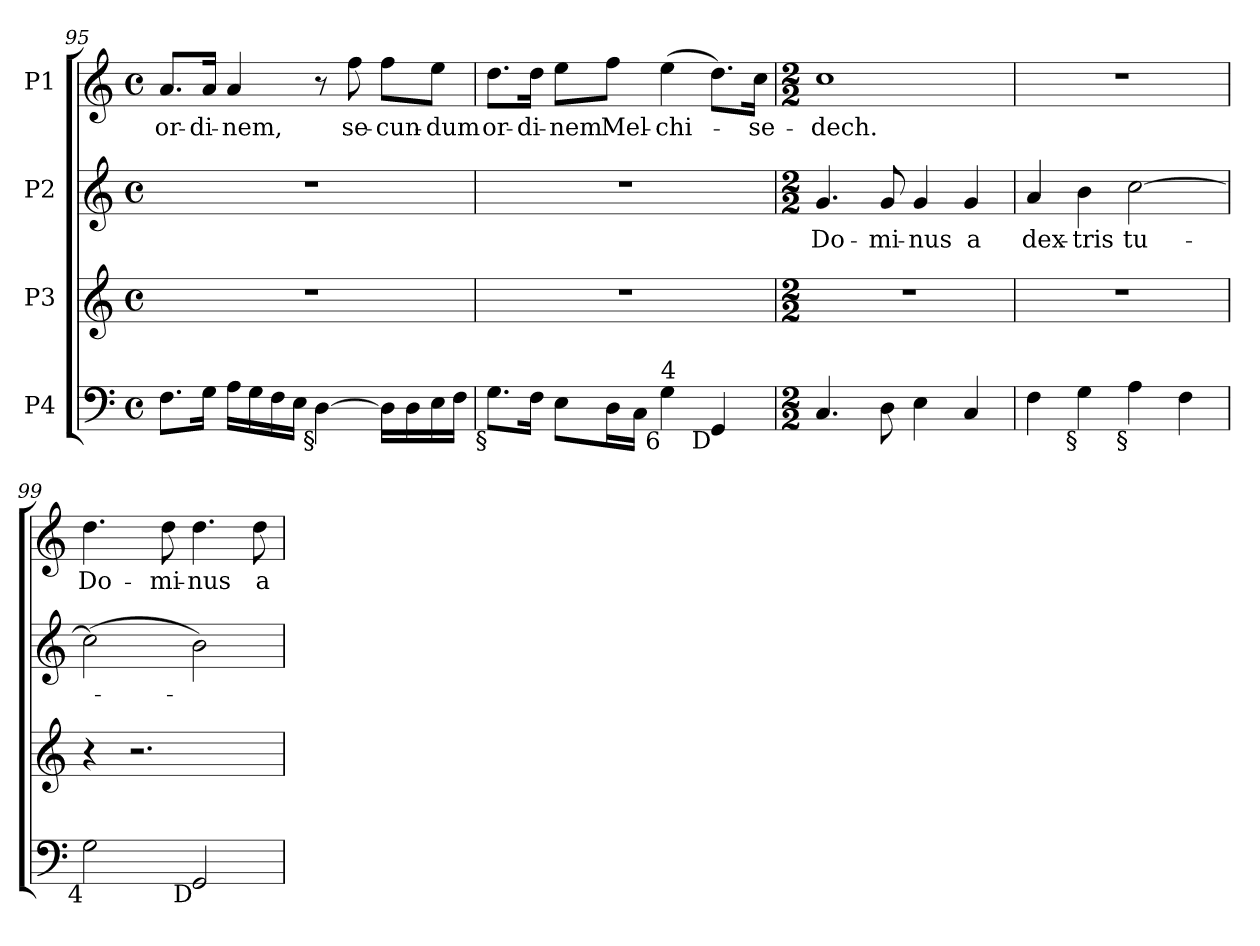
**kern	**kern	**kern	**text	**kern	**text
*part4	*part3	*part2	*part2	*part1	*part1
*staff4	*staff3	*staff2	*staff2	*staff1	*staff1
*I"P4	*I"P3	*I"P2	*	*I"P1	*
*clefF4	*clefG2	*clefG2	*	*clefG2	*
*k[]	*k[]	*k[]	*	*k[]	*
*C:	*C:	*C:	*	*C:	*
*M4/4	*M4/4	*M4/4	*	*M4/4	*
*met(c)	*met(c)	*met(c)	*	*met(c)	*
=95	=95	=95	=95	=95	=95
!	!	!	!	!	!LO:LY:b:color=#000000
8.Fi\L	1r	1r	.	8.ai/L	or-
!	!	!	!	!	!LO:LY:b:color=#000000
16Gi\Jk	.	.	.	16ai/Jk	-di-
!	!	!	!	!	!LO:LY:b:color=#000000
16Ai\LL	.	.	.	4ai/	-nem,
16Gi\	.	.	.	.	.
16Fi\	.	.	.	.	.
16Ei\JJ	.	.	.	.	.
!LO:TX:b:rj:t=§	!	!	!	!	!
[4Di\	.	.	.	8r	.
!	!	!	!	!	!LO:LY:b:color=#000000
.	.	.	.	8ffi\	se-
!	!	!	!	!	!LO:LY:b:color=#000000
16Di\LL]	.	.	.	8ffi\L	-cun-
16Di\	.	.	.	.	.
!	!	!	!	!	!LO:LY:b:color=#000000
16Ei\	.	.	.	8eei\J	-dum
16Fi\JJ	.	.	.	.	.
!!LO:PB:g=z
=96	=96	=96	=96	=96	=96
!LO:TX:b:rj:t=§	!	!	!	!	!
!	!	!	!	!	!LO:LY:b:color=#000000
8.Gi\L	1r	1r	.	8.ddi\L	or-
!	!	!	!	!	!LO:LY:b:color=#000000
16Fi\Jk	.	.	.	16ddi\Jk	-di-
!	!	!	!	!	!LO:LY:b:color=#000000
8Ei\L	.	.	.	8eei\L	-nem
!	!	!	!	!	!LO:LY:b:color=#000000
16Di\L	.	.	.	8ffi\J	Mel-
16Ci\JJ	.	.	.	.	.
!LO:TX:b:rj:t=6	!	!	!	!	!
!LO:TX:t=4	!	!	!	!	!
!	!	!	!	!	!LO:LY:b:color=#000000
4Gi\	.	.	.	(4eei\	-chi-
!LO:TX:b:rj:t=D	!	!	!	!	!
4GGi/	.	.	.	8.ddi\L)	.
!	!	!	!	!	!LO:LY:b:color=#000000
.	.	.	.	16cci\Jk	-se-
=97	=97	=97	=97	=97	=97
*M2/2	*M2/2	*M2/2	*	*M2/2	*
!	!	!	!LO:LY:b:color=#000000	!	!
!	!	!	!	!	!LO:LY:b:color=#000000
4.Ci/	1r	4.gi/	Do-	1cci	-dech.
!	!	!	!LO:LY:b:color=#000000	!	!
8Di\	.	8gi/	-mi-	.	.
!	!	!	!LO:LY:b:color=#000000	!	!
4Ei\	.	4gi/	-nus	.	.
!	!	!	!LO:LY:b:color=#000000	!	!
4Ci/	.	4gi/	a	.	.
=98	=98	=98	=98	=98	=98
!	!	!	!LO:LY:b:color=#000000	!	!
4Fi\	1r	4ai/	dex-	1r	.
!LO:TX:b:rj:t=§	!	!	!	!	!
!	!	!	!LO:LY:b:color=#000000	!	!
4Gi\	.	4bi\	-tris	.	.
!LO:TX:b:rj:t=§	!	!	!	!	!
!	!	!	!LO:LY:b:color=#000000	!	!
4Ai\	.	[2cci\	tu-	.	.
4Fi\	.	.	.	.	.
=99	=99	=99	=99	=99	=99
!LO:TX:b:rj:t=4	!	!	!	!	!
!	!	!	!	!	!LO:LY:b:color=#000000
2Gi\	4r	(2cci\]	.	4.ddi\	Do-
.	2.r	.	.	.	.
!	!	!	!	!	!LO:LY:b:color=#000000
.	.	.	.	8ddi\	-mi-
!LO:TX:b:rj:t=D	!	!	!	!	!
!	!	!	!	!	!LO:LY:b:color=#000000
2GGi/	.	2bi\)	.	4.ddi\	-nus
!	!	!	!	!	!LO:LY:b:color=#000000
.	.	.	.	8ddi\	a
=	=	=	=	=	=
*-	*-	*-	*-	*-	*-
